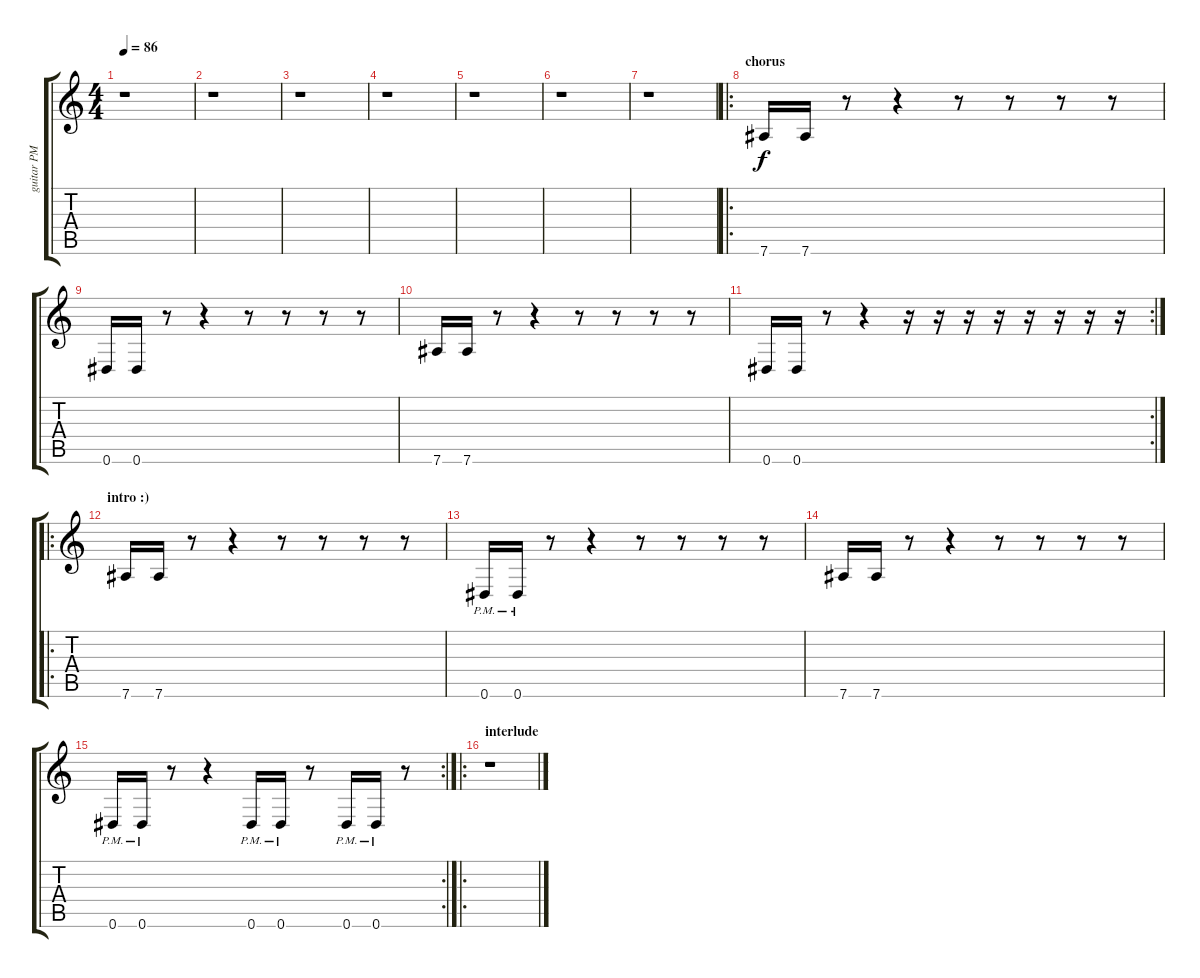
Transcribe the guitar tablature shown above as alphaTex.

\track ("guitar PM" "guitar PM") {instrument electricguitarmuted}
\staff {score tabs}
\tuning (Eb4 Bb3 Gb3 Db3 Ab2 Eb2) {hide}
\ts (4 4)
\tempo 86
\clef g2
\ks c
r.1{dy f} |
r.1 |
r.1 |
r.1 |
r.1 |
r.1 |
r.1 |
\ro
\section ("" "chorus")
7.6.16 7.6.16 r.8 r.4 r.8 r.8 r.8 r.8 |
0.6.16 0.6.16 r.8 r.4 r.8 r.8 r.8 r.8 |
7.6.16 7.6.16 r.8 r.4 r.8 r.8 r.8 r.8 |
\rc 2
0.6.16 0.6.16 r.8 r.4 r.16 r.16 r.16 r.16 r.16 r.16 r.16 r.16 |
\ro
\section ("" "intro :)")
7.6.16 7.6.16 r.8 r.4 r.8 r.8 r.8 r.8 |
0.6{pm}.16 0.6{pm}.16 r.8 r.4 r.8 r.8 r.8 r.8 |
7.6.16 7.6.16 r.8 r.4 r.8 r.8 r.8 r.8 |
\rc 2
0.6{pm}.16 0.6{pm}.16 r.8 r.4 0.6{pm}.16 0.6{pm}.16 r.8 0.6{pm}.16 0.6{pm}.16 r.8 |
\ro
\section ("" "interlude")
r.1
